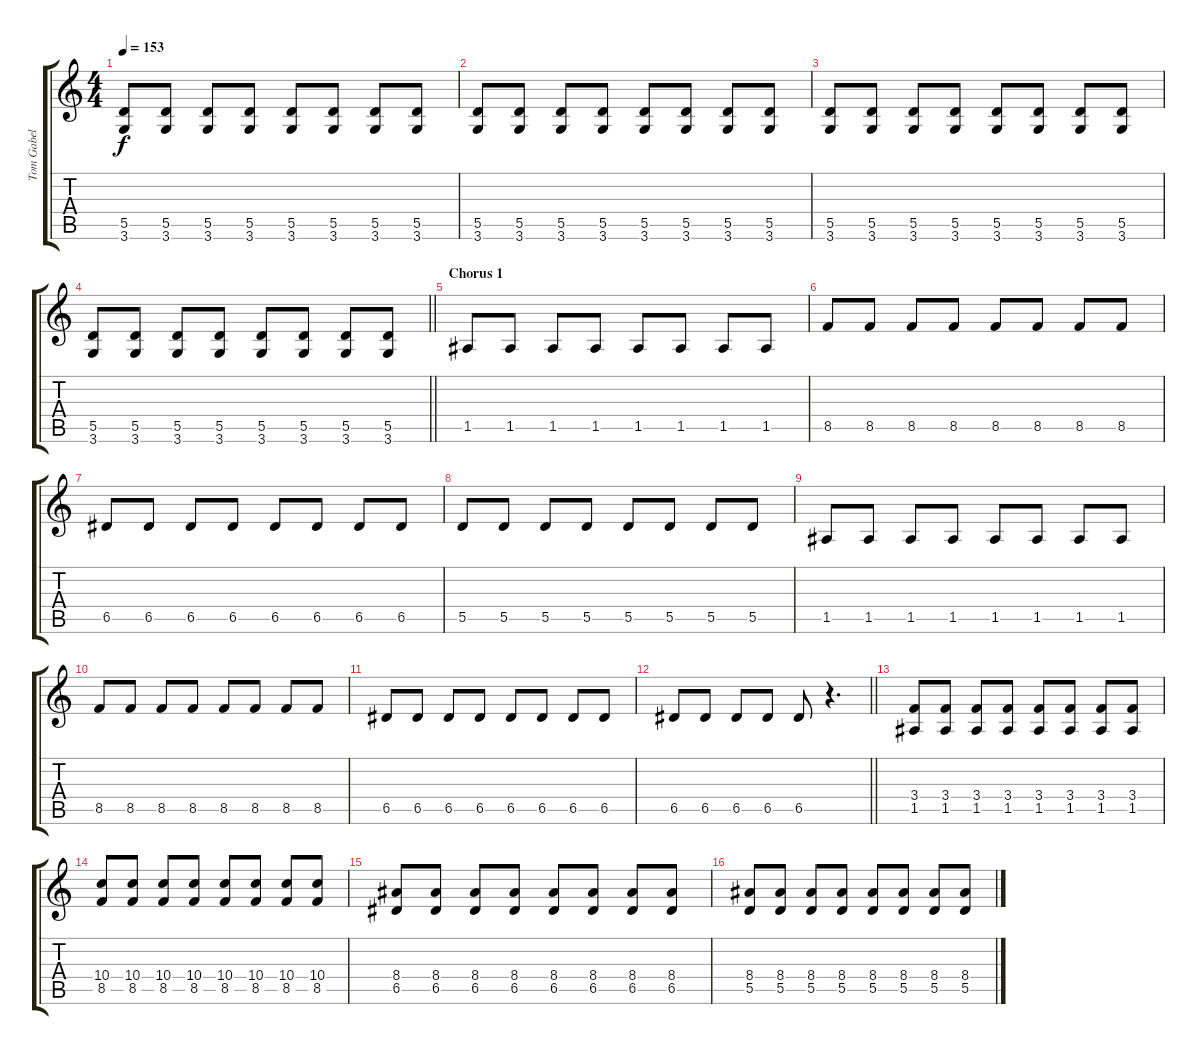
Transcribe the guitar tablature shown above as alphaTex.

\track ("Tom Gabel (Rhythm Guitar)" "Tom Gabel ") {instrument overdrivenguitar}
\staff {score tabs}
\tuning (E4 B3 G3 D3 A2 E2) {hide}
\ts (4 4)
\tempo 153
\clef g2
\ks c
(5.5 3.6).8{dy f} (5.5 3.6).8 (5.5 3.6).8 (5.5 3.6).8 (5.5 3.6).8 (5.5 3.6).8 (5.5 3.6).8 (5.5 3.6).8 |
(5.5 3.6).8 (5.5 3.6).8 (5.5 3.6).8 (5.5 3.6).8 (5.5 3.6).8 (5.5 3.6).8 (5.5 3.6).8 (5.5 3.6).8 |
(5.5 3.6).8 (5.5 3.6).8 (5.5 3.6).8 (5.5 3.6).8 (5.5 3.6).8 (5.5 3.6).8 (5.5 3.6).8 (5.5 3.6).8 |
\barLineRight lightlight
(5.5 3.6).8 (5.5 3.6).8 (5.5 3.6).8 (5.5 3.6).8 (5.5 3.6).8 (5.5 3.6).8 (5.5 3.6).8 (5.5 3.6).8 |
\section ("" "Chorus 1")
1.5.8 1.5.8 1.5.8 1.5.8 1.5.8 1.5.8 1.5.8 1.5.8 |
8.5.8 8.5.8 8.5.8 8.5.8 8.5.8 8.5.8 8.5.8 8.5.8 |
6.5.8 6.5.8 6.5.8 6.5.8 6.5.8 6.5.8 6.5.8 6.5.8 |
5.5.8 5.5.8 5.5.8 5.5.8 5.5.8 5.5.8 5.5.8 5.5.8 |
1.5.8 1.5.8 1.5.8 1.5.8 1.5.8 1.5.8 1.5.8 1.5.8 |
8.5.8 8.5.8 8.5.8 8.5.8 8.5.8 8.5.8 8.5.8 8.5.8 |
6.5.8 6.5.8 6.5.8 6.5.8 6.5.8 6.5.8 6.5.8 6.5.8 |
\barLineRight lightlight
6.5.8 6.5.8 6.5.8 6.5.8 6.5.8 r.4{d} |
(3.4 1.5).8 (3.4 1.5).8 (3.4 1.5).8 (3.4 1.5).8 (3.4 1.5).8 (3.4 1.5).8 (3.4 1.5).8 (3.4 1.5).8 |
(10.4 8.5).8 (10.4 8.5).8 (10.4 8.5).8 (10.4 8.5).8 (10.4 8.5).8 (10.4 8.5).8 (10.4 8.5).8 (10.4 8.5).8 |
(8.4 6.5).8 (8.4 6.5).8 (8.4 6.5).8 (8.4 6.5).8 (8.4 6.5).8 (8.4 6.5).8 (8.4 6.5).8 (8.4 6.5).8 |
(8.4 5.5).8 (8.4 5.5).8 (8.4 5.5).8 (8.4 5.5).8 (8.4 5.5).8 (8.4 5.5).8 (8.4 5.5).8 (8.4 5.5).8
